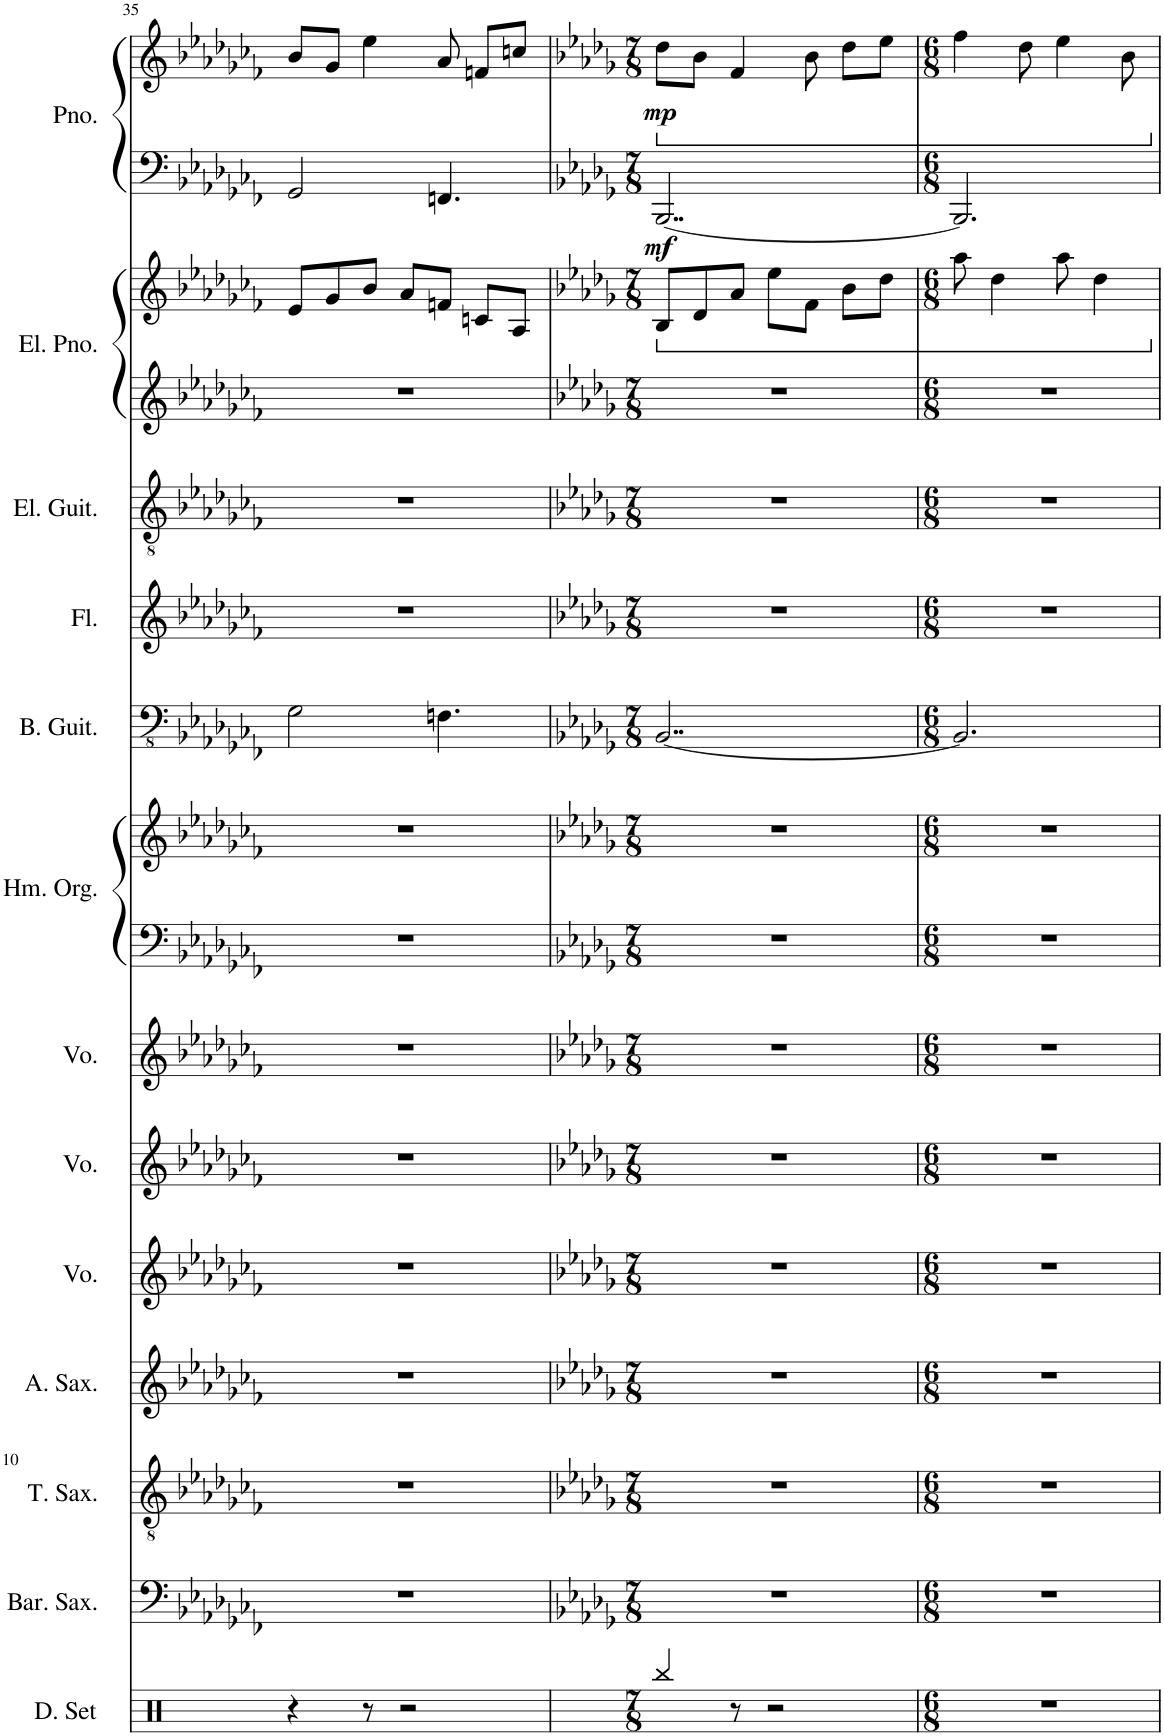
**kern	**kern	**kern	**kern	**kern	**kern	**kern	**kern	**kern	**kern	**kern	**kern	**kern	**kern	**kern	**kern	**dynam
*part13	*part12	*part11	*part10	*part9	*part8	*part7	*part6	*part6	*part5	*part4	*part3	*part2	*part2	*part1	*part1	*part1
*staff16	*staff15	*staff14	*staff13	*staff12	*staff11	*staff10	*staff9	*staff8	*staff7	*staff6	*staff5	*staff4	*staff3	*staff2	*staff1	*staff1/2
*I"Drumset	*I"Baritone Saxophone	*I"Tenor Saxophone	*I"Alto Saxophone	*I"Voice	*I"Voice	*I"Voice	*I"Hammond Organ	*	*I"Bass Guitar	*I"Flute	*I"Electric Guitar	*I"Electric Piano	*	*I"Piano	*	*
*I'D. Set	*I'Bar. Sax.	*I'T. Sax.	*I'A. Sax.	*I'Vo.	*I'Vo.	*I'Vo.	*I'Hm. Org.	*	*I'B. Guit.	*I'Fl.	*I'El. Guit.	*I'El. Pno.	*	*I'Pno.	*	*
!!LO:PB:g=z
*clefX	*clefF4	*clefGv2	*clefG2	*clefG2	*clefG2	*clefG2	*clefF4	*clefG2	*clefFv4	*clefG2	*clefGv2	*clefG2	*clefG2	*clefF4	*clefG2	*
*	*ITrd12c21	*ITrd8c14	*ITrd5c9	*	*	*	*	*	*	*	*	*	*	*	*	*
*k[]	*k[b-e-a-d-g-c-f-]	*k[b-e-a-d-g-c-f-]	*k[b-e-a-d-g-c-f-]	*k[b-e-a-d-g-c-f-]	*k[b-e-a-d-g-c-f-]	*k[b-e-a-d-g-c-f-]	*k[b-e-a-d-g-c-f-]	*k[b-e-a-d-g-c-f-]	*k[b-e-a-d-g-c-f-]	*k[b-e-a-d-g-c-f-]	*k[b-e-a-d-g-c-f-]	*k[b-e-a-d-g-c-f-]	*k[b-e-a-d-g-c-f-]	*k[b-e-a-d-g-c-f-]	*k[b-e-a-d-g-c-f-]	*
*M7/8	*M7/8	*M7/8	*M7/8	*M7/8	*M7/8	*M7/8	*M7/8	*M7/8	*M7/8	*M7/8	*M7/8	*M7/8	*M7/8	*M7/8	*M7/8	*
=35	=35	=35	=35	=35	=35	=35	=35	=35	=35	=35	=35	=35	=35	=35	=35	=35
4r	2..r	2..r	2..r	2..r	2..r	2..r	2..r	2..r	2GG-\	2..r	2..r	2..r	8e-/L	2GG-/	8b-/L	.
.	.	.	.	.	.	.	.	.	.	.	.	.	8g-/	.	8g-/J	.
8r	.	.	.	.	.	.	.	.	.	.	.	.	8b-/J	.	4ee-\	.
2r	.	.	.	.	.	.	.	.	.	.	.	.	8a-/L	.	.	.
.	.	.	.	.	.	.	.	.	4.FFn\	.	.	.	8fn/J	4.FFn/	8a-/	.
.	.	.	.	.	.	.	.	.	.	.	.	.	8cn/L	.	8fn/L	.
.	.	.	.	.	.	.	.	.	.	.	.	.	8A-/J	.	8ccn/J	.
=36	=36	=36	=36	=36	=36	=36	=36	=36	=36	=36	=36	=36	=36	=36	=36	=36
*	*k[b-e-a-d-g-]	*k[b-e-a-d-g-]	*k[b-e-a-d-g-]	*k[b-e-a-d-g-]	*k[b-e-a-d-g-]	*k[b-e-a-d-g-]	*k[b-e-a-d-g-]	*k[b-e-a-d-g-]	*k[b-e-a-d-g-]	*k[b-e-a-d-g-]	*k[b-e-a-d-g-]	*k[b-e-a-d-g-]	*k[b-e-a-d-g-]	*k[b-e-a-d-g-]	*k[b-e-a-d-g-]	*
*M7/8	*M7/8	*M7/8	*M7/8	*M7/8	*M7/8	*M7/8	*M7/8	*M7/8	*M7/8	*M7/8	*M7/8	*M7/8	*M7/8	*M7/8	*M7/8	*
*	*	*	*	*	*	*	*	*	*	*	*	*	*ped	*	*	*
*	*	*	*	*	*	*	*	*	*	*	*	*	*	*	*ped	*
!	!	!	!	!	!	!	!	!	!	!	!	!	!	!	!	!LO:DY:b=2
!	!	!	!	!	!	!	!	!	!	!	!	!	!	!	!	!LO:DY:n=1:b
4Rbb/	2..r	2..r	2..r	2..r	2..r	2..r	2..r	2..r	[2..BBB-/	2..r	2..r	2..r	8B-/L	[2..BBB-/	8dd-\L	mf mp
.	.	.	.	.	.	.	.	.	.	.	.	.	8d-/	.	8b-\J	.
8r	.	.	.	.	.	.	.	.	.	.	.	.	8a-/J	.	4f/	.
2r	.	.	.	.	.	.	.	.	.	.	.	.	8ee-\L	.	.	.
.	.	.	.	.	.	.	.	.	.	.	.	.	8f\J	.	8b-\	.
.	.	.	.	.	.	.	.	.	.	.	.	.	8b-\L	.	8dd-\L	.
.	.	.	.	.	.	.	.	.	.	.	.	.	8dd-\J	.	8ee-\J	.
=37	=37	=37	=37	=37	=37	=37	=37	=37	=37	=37	=37	=37	=37	=37	=37	=37
*M6/8	*M6/8	*M6/8	*M6/8	*M6/8	*M6/8	*M6/8	*M6/8	*M6/8	*M6/8	*M6/8	*M6/8	*M6/8	*M6/8	*M6/8	*M6/8	*
2.r	2.r	2.r	2.r	2.r	2.r	2.r	2.r	2.r	2.BBB-/]	2.r	2.r	2.r	8aa-\	2.BBB-/]	4ff\	.
.	.	.	.	.	.	.	.	.	.	.	.	.	4dd-\	.	.	.
.	.	.	.	.	.	.	.	.	.	.	.	.	.	.	8dd-\	.
.	.	.	.	.	.	.	.	.	.	.	.	.	8aa-\	.	4ee-\	.
.	.	.	.	.	.	.	.	.	.	.	.	.	4dd-\	.	.	.
.	.	.	.	.	.	.	.	.	.	.	.	.	.	.	8b-\	.
*	*	*	*	*	*	*	*	*	*	*	*	*	*Xped	*	*	*
*	*	*	*	*	*	*	*	*	*	*	*	*	*	*	*Xped	*
=	=	=	=	=	=	=	=	=	=	=	=	=	=	=	=	=
*-	*-	*-	*-	*-	*-	*-	*-	*-	*-	*-	*-	*-	*-	*-	*-	*-
